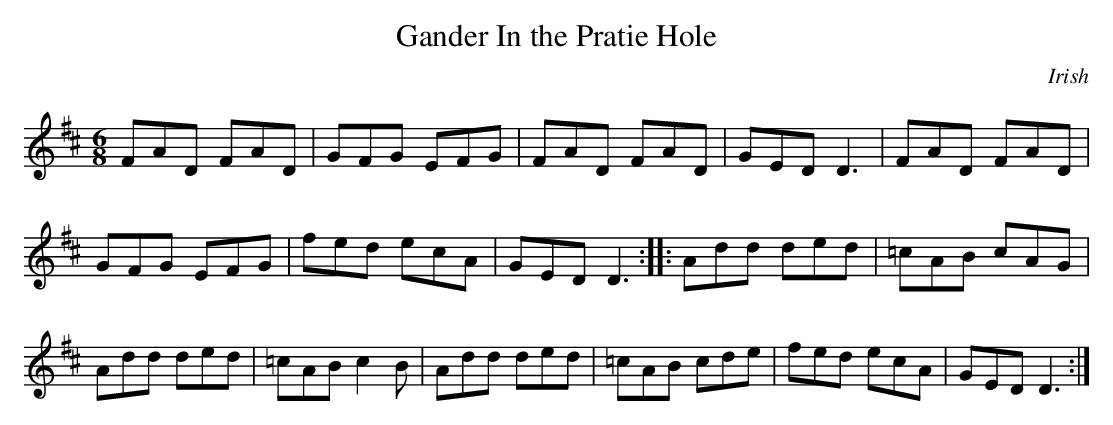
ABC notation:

X:1
T:Gander In the Pratie Hole
O:Irish
M:6/8
L:1/8
K:D
FAD FAD|GFG EFG|FAD FAD|GED D3|FAD FAD|
GFG EFG|fed ecA|GED D3::Add ded|=cAB cAG|
Add ded|=cAB c2 B|Add ded|=cAB cde|fed ecA|GED D3:|
